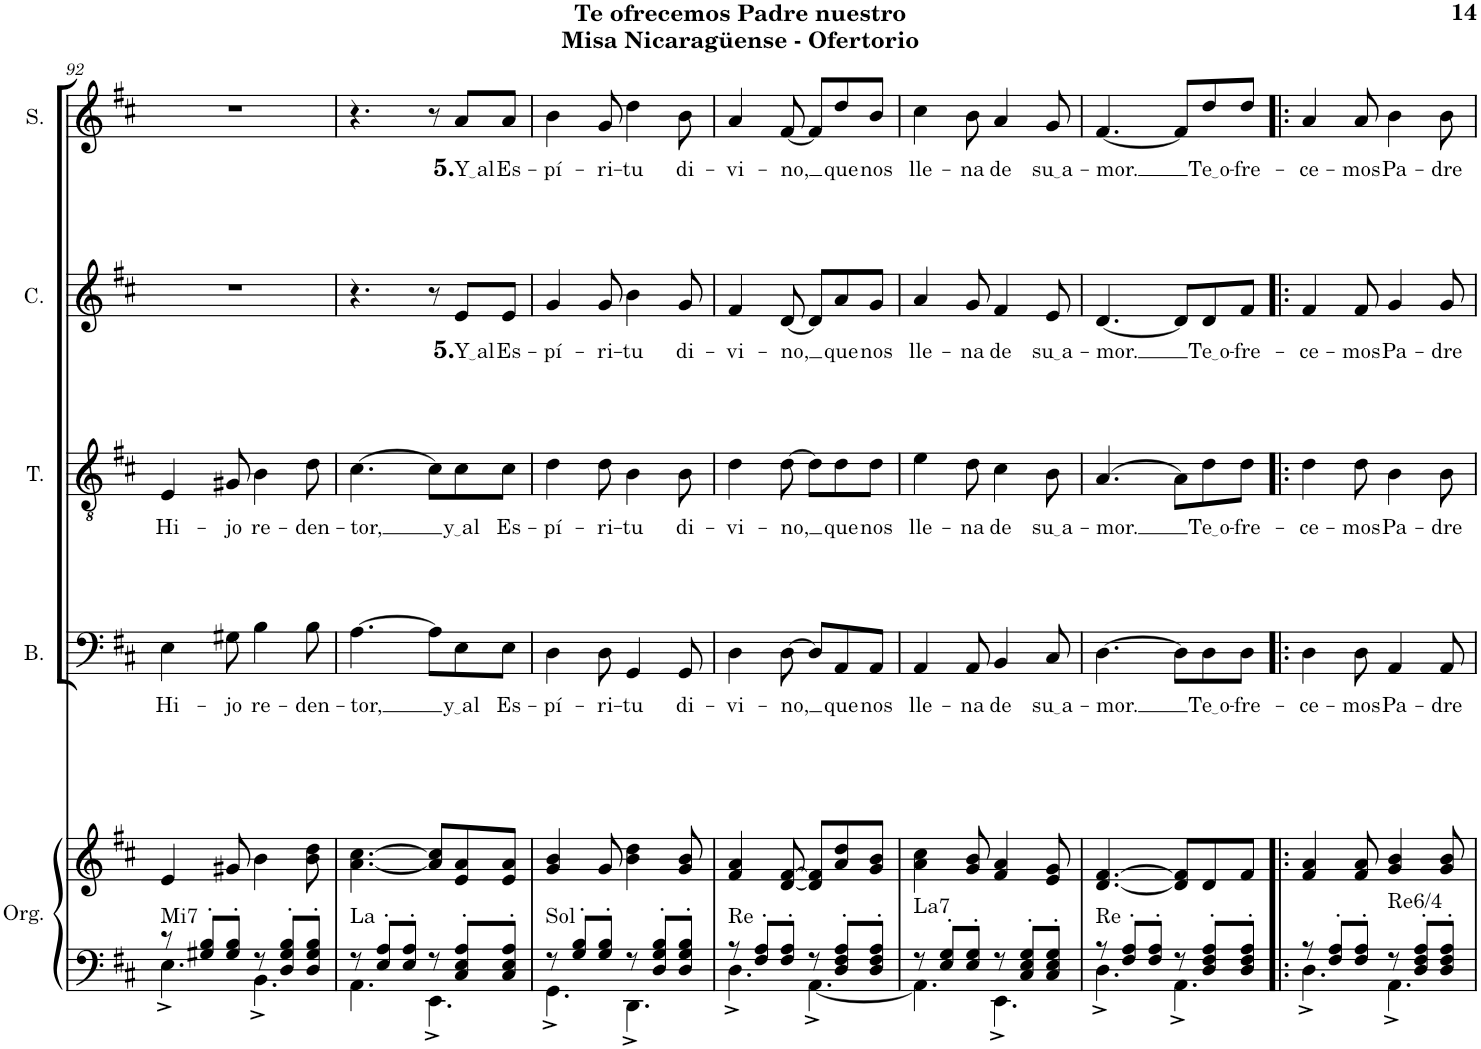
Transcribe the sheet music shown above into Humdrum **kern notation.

**kern	**kern	**harte	**kern	**text	**kern	**text	**kern	**text	**kern	**text
*part5	*part5	*part5	*part4	*part4	*part3	*part3	*part2	*part2	*part1	*part1
*staff6	*staff5	*	*staff4	*staff4	*staff3	*staff3	*staff2	*staff2	*staff1	*staff1
*I"Órgano	*	*	*I"Bajo	*	*I"Tenor	*	*I"Contralto	*	*I"Soprano	*
*	*	*	*I'B.	*	*I'T.	*	*I'C.	*	*I'S.	*
!!LO:PB:g=z
*clefF4	*clefG2	*	*clefF4	*	*clefGv2	*	*clefG2	*	*clefG2	*
*k[f#c#]	*k[f#c#]	*	*k[f#c#]	*	*k[f#c#]	*	*k[f#c#]	*	*k[f#c#]	*
*M6/8	*M6/8	*	*M6/8	*	*M6/8	*	*M6/8	*	*M6/8	*
=92	=92	=92	=92	=92	=92	=92	=92	=92	=92	=92
*^	*	*	*	*	*	*	*	*	*	*
!	!	!	!LO:H:kt=Mi7	!	!LO:LY:b	!	!LO:LY:b	!	!	!	!
8r	4.E^\	4e/	N	4E\	Hi-	4E/	Hi-	2.r	.	2.r	.
8G#X/' 8B/'L	.	.	.	.	.	.	.	.	.	.	.
!	!	!	!	!	!LO:LY:b	!	!LO:LY:b	!	!	!	!
8G#/' 8B/'J	.	8g#X/	.	8G#X\	-jo	8G#X/	-jo	.	.	.	.
!	!	!	!	!	!LO:LY:b	!	!LO:LY:b	!	!	!	!
8r	4.BB^\	4b\	.	4B\	re-	4B\	re-	.	.	.	.
8D/' 8G#/' 8B/'L	.	.	.	.	.	.	.	.	.	.	.
!	!	!	!	!	!LO:LY:b	!	!LO:LY:b	!	!	!	!
8D/' 8G#/' 8B/'J	.	8b\ 8dd\	.	8B\	-den-	8d\	-den-	.	.	.	.
=93	=93	=93	=93	=93	=93	=93	=93	=93	=93	=93	=93
!	!	!	!LO:H:kt=La	!	!LO:LY:b	!	!LO:LY:b	!	!	!	!
8r	4.AA\	[4.a\ [4.cc#\	N	[4.A\	-tor,	[4.c#\	-tor,	4.r	.	4.r	.
8E/' 8A/'L	.	.	.	.	.	.	.	.	.	.	.
8E/' 8A/'J	.	.	.	.	.	.	.	.	.	.	.
8r	4.EE^\	8a/] 8cc#/]L	.	8A\L]	.	8c#\L]	.	8r	.	8r	.
!	!	!	!	!	!LO:LY:b	!	!LO:LY:b	!	!LO:LY:b	!	!LO:LY:b
8C#/' 8E/' 8A/'L	.	8e/ 8a/	.	8E\	y al	8c#\	y al	8e/L	5. Y al	8a/L	5. Y al
!	!	!	!	!	!LO:LY:b	!	!LO:LY:b	!	!LO:LY:b	!	!LO:LY:b
8C#/' 8E/' 8A/'J	.	8e/ 8a/J	.	8E\J	Es-	8c#\J	Es-	8e/J	Es-	8a/J	Es-
=94	=94	=94	=94	=94	=94	=94	=94	=94	=94	=94	=94
!	!	!	!LO:H:kt=Sol	!	!LO:LY:b	!	!LO:LY:b	!	!LO:LY:b	!	!LO:LY:b
8r	4.GG^\	4g/ 4b/	N	4D\	-pí-	4d\	-pí-	4g/	-pí-	4b\	-pí-
8G/' 8B/'L	.	.	.	.	.	.	.	.	.	.	.
!	!	!	!	!	!LO:LY:b	!	!LO:LY:b	!	!LO:LY:b	!	!LO:LY:b
8G/' 8B/'J	.	8g/	.	8D\	-ri-	8d\	-ri-	8g/	-ri-	8g/	-ri-
!	!	!	!	!	!LO:LY:b	!	!LO:LY:b	!	!LO:LY:b	!	!LO:LY:b
8r	4.DD^\	4b\ 4dd\	.	4GG/	-tu	4B\	-tu	4b\	-tu	4dd\	-tu
8D/' 8G/' 8B/'L	.	.	.	.	.	.	.	.	.	.	.
!	!	!	!	!	!LO:LY:b	!	!LO:LY:b	!	!LO:LY:b	!	!LO:LY:b
8D/' 8G/' 8B/'J	.	8g/ 8b/	.	8GG/	di-	8B\	di-	8g/	di-	8b\	di-
=95	=95	=95	=95	=95	=95	=95	=95	=95	=95	=95	=95
!	!	!	!LO:H:kt=Re	!	!LO:LY:b	!	!LO:LY:b	!	!LO:LY:b	!	!LO:LY:b
8r	4.D^\	4f#/ 4a/	N	4D\	-vi-	4d\	-vi-	4f#/	-vi-	4a/	-vi-
8F#/' 8A/'L	.	.	.	.	.	.	.	.	.	.	.
!	!	!	!	!	!LO:LY:b	!	!LO:LY:b	!	!LO:LY:b	!	!LO:LY:b
8F#/' 8A/'J	.	[8d/ [8f#/	.	[8D\	-no,	[8d\	-no,	[8d/	-no,	[8f#/	-no,
8r	[4.AA^\	8d/] 8f#/]L	.	8D/L]	.	8d\L]	.	8d/L]	.	8f#/L]	.
!	!	!	!	!	!LO:LY:b	!	!LO:LY:b	!	!LO:LY:b	!	!LO:LY:b
8D/' 8F#/' 8A/'L	.	8a/ 8dd/	.	8AA/	que	8d\	que	8a/	que	8dd/	que
!	!	!	!	!	!LO:LY:b	!	!LO:LY:b	!	!LO:LY:b	!	!LO:LY:b
8D/' 8F#/' 8A/'J	.	8g/ 8b/J	.	8AA/J	nos	8d\J	nos	8g/J	nos	8b/J	nos
=96	=96	=96	=96	=96	=96	=96	=96	=96	=96	=96	=96
!	!	!	!LO:H:kt=La7	!	!LO:LY:b	!	!LO:LY:b	!	!LO:LY:b	!	!LO:LY:b
8r	4.AA\]	4a\ 4cc#\	N	4AA/	lle-	4e\	lle-	4a/	lle-	4cc#\	lle-
8E/' 8G/'L	.	.	.	.	.	.	.	.	.	.	.
!	!	!	!	!	!LO:LY:b	!	!LO:LY:b	!	!LO:LY:b	!	!LO:LY:b
8E/' 8G/'J	.	8g/ 8b/	.	8AA/	-na	8d\	-na	8g/	-na	8b\	-na
!	!	!	!	!	!LO:LY:b	!	!LO:LY:b	!	!LO:LY:b	!	!LO:LY:b
8r	4.EE^\	4f#/ 4a/	.	4BB/	de	4c#\	de	4f#/	de	4a/	de
8C#/' 8E/' 8G/'L	.	.	.	.	.	.	.	.	.	.	.
!	!	!	!	!	!LO:LY:b	!	!LO:LY:b	!	!LO:LY:b	!	!LO:LY:b
8C#/' 8E/' 8G/'J	.	8e/ 8g/	.	8C#/	su a	8B\	su a	8e/	su a	8g/	su a
=97	=97	=97	=97	=97	=97	=97	=97	=97	=97	=97	=97
!	!	!	!LO:H:kt=Re	!	!LO:LY:b	!	!LO:LY:b	!	!LO:LY:b	!	!LO:LY:b
8r	4.D^\	[4.d/ [4.f#/	N	[4.D\	-mor.	[4.A/	-mor.	[4.d/	-mor.	[4.f#/	-mor.
8F#/' 8A/'L	.	.	.	.	.	.	.	.	.	.	.
8F#/' 8A/'J	.	.	.	.	.	.	.	.	.	.	.
8r	4.AA^\	8d/] 8f#/]L	.	8D\L]	.	8A\L]	.	8d/L]	.	8f#/L]	.
!	!	!	!	!	!LO:LY:b	!	!LO:LY:b	!	!LO:LY:b	!	!LO:LY:b
8D/' 8F#/' 8A/'L	.	8d/	.	8D\	Te o	8d\	Te o	8d/	Te o	8dd/	Te o
!	!	!	!	!	!LO:LY:b	!	!LO:LY:b	!	!LO:LY:b	!	!LO:LY:b
8D/' 8F#/' 8A/'J	.	8f#/J	.	8D\J	-fre-	8d\J	-fre-	8f#/J	-fre-	8dd/J	-fre-
=98!|:	=98!|:	=98!|:	=98!|:	=98!|:	=98!|:	=98!|:	=98!|:	=98!|:	=98!|:	=98!|:	=98!|:
!	!	!	!	!	!LO:LY:b	!	!LO:LY:b	!	!LO:LY:b	!	!LO:LY:b
8r	4.D^\	4f#/ 4a/	.	4D\	-ce-	4d\	-ce-	4f#/	-ce-	4a/	-ce-
8F#/' 8A/'L	.	.	.	.	.	.	.	.	.	.	.
!	!	!	!	!	!LO:LY:b	!	!LO:LY:b	!	!LO:LY:b	!	!LO:LY:b
8F#/' 8A/'J	.	8f#/ 8a/	.	8D\	-mos	8d\	-mos	8f#/	-mos	8a/	-mos
!	!	!	!LO:H:kt=Re6/4	!	!LO:LY:b	!	!LO:LY:b	!	!LO:LY:b	!	!LO:LY:b
8r	4.AA^\	4g/ 4b/	N	4AA/	Pa-	4B\	Pa-	4g/	Pa-	4b\	Pa-
8D/' 8F#/' 8A/'L	.	.	.	.	.	.	.	.	.	.	.
!	!	!	!	!	!LO:LY:b	!	!LO:LY:b	!	!LO:LY:b	!	!LO:LY:b
8D/' 8F#/' 8A/'J	.	8g/ 8b/	.	8AA/	-dre	8B\	-dre	8g/	-dre	8b\	-dre
*v	*v	*	*	*	*	*	*	*	*	*	*
=	=	=	=	=	=	=	=	=	=	=
*-	*-	*-	*-	*-	*-	*-	*-	*-	*-	*-
